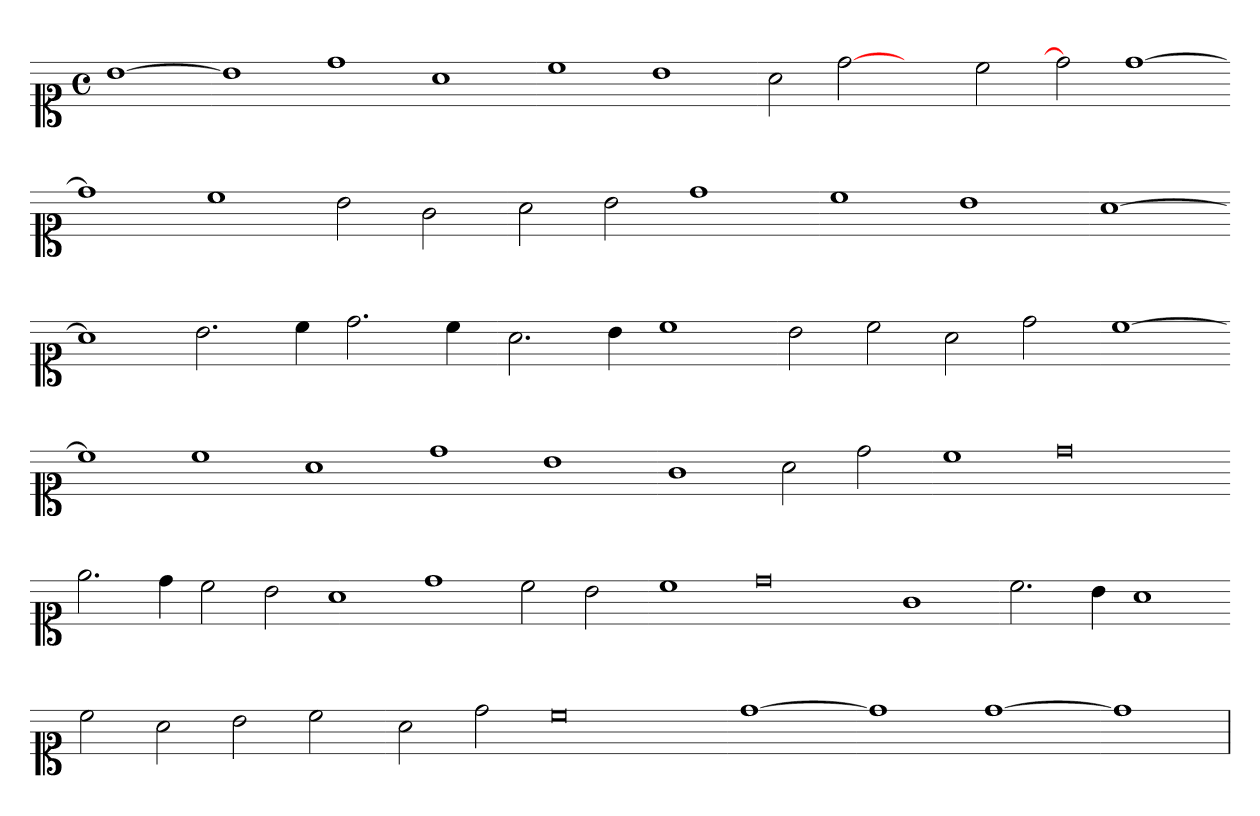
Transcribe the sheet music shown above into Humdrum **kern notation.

**kern
*part1
*staff1
*clefC1
*k[]
*M4/4
*met(c)
=
[1b
=-
1b]
1dd
1a
=-
1cc
1b
=-
2a
[2dd
2ryy
2cc
=-
2dd]
[1dd
=-
1dd]
1cc
2b
2g
=-
2a
2b
1dd
=-
1cc
1b
=-
[1a
=-
1a]
2.b
4cc
2.dd
4cc
=-
2.a
4b
1cc
=-
2b
2cc
2a
2dd
=-
[1cc
=-
1cc]
1cc
1a
=-
1dd
1b
=-
1g
2a
2dd
=-
1cc
0dd
=-
2.ee
4dd
2cc
2b
1a
1dd
2cc
2b
=-
1cc
0dd
1g
=-
2.cc
4b
1a
=-
2cc
2a
2b
2cc
=-
2a
2dd
0cc
=-
[1dd
=-
1dd]
[1dd
=1-
1dd]
=
*-
